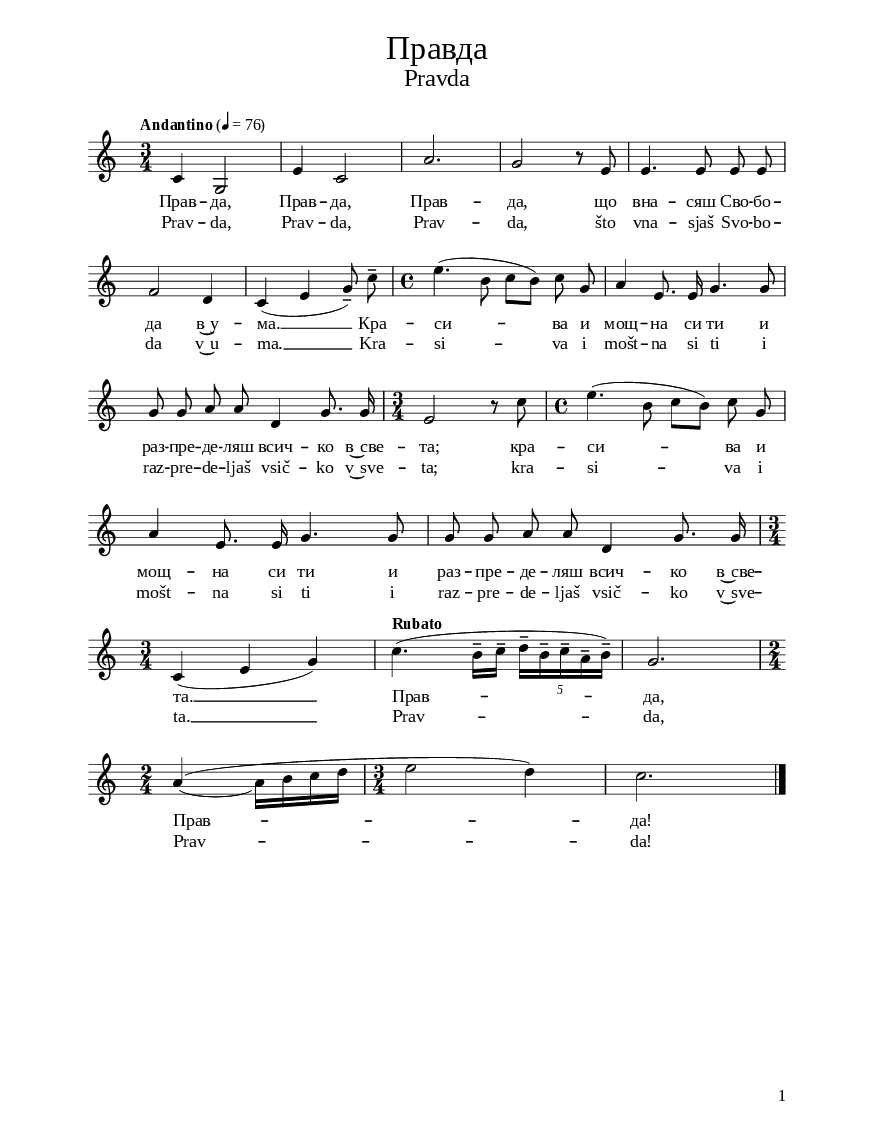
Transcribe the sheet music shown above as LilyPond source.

\version "2.24.2"

\include "include/globals.ily"

\bookpart {
  \label #'ref132
  \tocItem \markup "Правда – Pravda"
  \include "include/bookpart-paper.ily"
  \score {
    \include "include/score-layout.ily"


    \new Voice \absolute {
      \clef treble
      \key c \major
      \time 3/4
      \tempoFunc "Andantino" 4 "76"
      \autoBeamOff
      c'4  g2 | % 2
      e'4  c'2 | % 3
      a'2. | % 4
      g'2 r8  e'8 | % 5
      e'4.  e'8  e'8  e'8 \break | % 6
      f'2  d'4 | % 7
      c'4 (  e'4  g'8 ) --   c''8 -- | % 8
      \time 4/4  | % 8
      e''4. (  b'8  c''8 [  b'8 ] )
      c''8  g'8  | % 9
      a'4  e'8.  e'16  g'4.  g'8
      \break |
      g'8  g'8  a'8  a'8  d'4
      g'8.  g'16 |  % 11
      \time 3/4  | % 11
      e'2 r8  c''8 | % 12
      \time 4/4  | % 12
      e''4. (  b'8  c''8 [  b'8 ) ]
      c''8  g'8 \break | % 13
      a'4  e'8.  e'16  g'4.  g'8 | % 14
      g'8  g'8  a'8  a'8  d'4
      g'8.  g'16 | \break  % 15
      \time 3/4  | % 15
      c'4 (  e'4  g'4 )  | % 16
      \tempo "Rubato" c''4. ( b'16 -- [
      c''16 -- ]
      \times 4/5  {
        d''16 -- [  b'16 --  c''16 --
        a'16 --  b'16 ) -- ]
      }
      | % 17
      g'2. \break | % 18
      \time 2/4  | % 18
      a'4 ( ~  a'16 [  b'16  c''16
      d''16 ] | % 19
      \time 3/4  | % 19
      e''2  d''4 ) |
      c''2. \bar "|."
    }

    \addlyrics {
      Прав -- да, Прав -- да, Прав -- да,
      що вна -- сяш Сво -- бо -- да в~у
      -- ма. __   Кра -- си --
      ва и мощ -- на си ти и раз --
      пре -- де -- ляш всич -- ко в~све --
      та; кра -- си --   ва и
      мощ -- на си ти и раз -- пре -- де
      -- ляш всич -- ко в~све -- та. __
      Прав --
      да, Прав --
      да!}
      \addlyrics {
        Prav -- da, Prav -- da, Prav -- da,
        što vna -- sjaš Svo -- bo -- da v~u
        -- ma.  __  Kra -- si --
        va i mošt -- na si ti i raz --
        pre -- de -- ljaš vsič -- ko v~sve --
        ta; kra -- si --   va i
        mošt -- na si ti i raz -- pre -- de
        -- ljaš vsič -- ko v~sve -- ta. __
        Prav --
        da, Prav --
        da!}

        \header {
          title = \titleFunc "Правда" "Pravda"
        }

        \midi{}

      } % score
      \pageBreak
      % include foreign translation(s) of the song
      \version "2.20.0"

\markup \fill-line { \fontsize #deTitleFontSize "Gerechtigkeit" }
\markup \null
\markup \null
\markup \fontsize #deCoupletFontSize {
  \hspace #12
  \override #`(baseline-skip . ,deCoupletBaselineSkip)

  \column {
    \line { " " }

  \line { " "Gerechtigkeit, Gerechtigkeit, Gerechtigkeit,}

  \line { " "die du Freiheit in den Verstand bringst.}

  \line { " "Schön und mächtig bist du }

  \line { " "und verteilst alles in der Welt. }

  \line { " "Gerechtigkeit, Gerechtigkeit!}

  }
}


    } % bookpart
